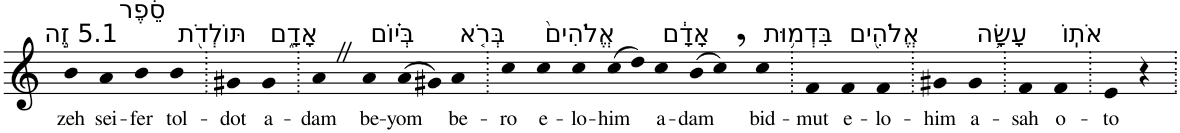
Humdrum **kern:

**kern	**text
*part1	*part1
*staff1	*staff1
*I"Piano	*
*I'Pno	*
*clefG2	*
*k[]	*
=1	=1
!LO:TX:a:t=5.1 זֶ֣ה	!
!	!LO:LY:b
4b	zeh
!LO:TX:a:t=סֵ֔פֶר	!
!	!LO:LY:b
4a	sei-
!	!LO:LY:b
4b	-fer
!LO:TX:a:t=תּוֹלְדֹ֖ת	!
!	!LO:LY:b
4b	tol-
=2.	=2.
!	!LO:LY:b
4g#X	-dot
!LO:TX:a:t=אָדָ֑ם	!
!	!LO:LY:b
4g#	a-
=3.	=3.
!	!LO:LY:b
4aZ	-dam
!LO:TX:a:t=בְּי֗וֹם	!
!	!LO:LY:b
4a	be-
!	!LO:LY:b
(>8a	-yom
8g#X)	.
!LO:TX:a:t=בְּרֹ֤א	!
!	!LO:LY:b
4a	be-
=4.	=4.
!	!LO:LY:b
4cc	-ro
!LO:TX:a:t=אֱלֹהִים֙	!
!	!LO:LY:b
4cc	e-
!	!LO:LY:b
4cc	-lo-
!	!LO:LY:b
(>8cc	-him
8dd)	.
!LO:TX:a:t=אָדָ֔ם	!
!	!LO:LY:b
4cc	a-
!	!LO:LY:b
(>8b	-dam
8cc,)	.
!LO:TX:a:t=בִּדְמ֥וּת	!
!	!LO:LY:b
4cc	bid-
=5.	=5.
!	!LO:LY:b
4f	-mut
!LO:TX:a:t=אֱלֹהִ֖ים	!
!	!LO:LY:b
4f	e-
!	!LO:LY:b
4f	-lo-
=6.	=6.
!	!LO:LY:b
4g#X	-him
!LO:TX:a:t=עָשָׂ֥ה	!
!	!LO:LY:b
4g#	a-
=7.	=7.
!	!LO:LY:b
4f	-sah
!LO:TX:a:t=אֹתֽוֹ	!
!	!LO:LY:b
4f	o-
=8.	=8.
!	!LO:LY:b
4e	-to
4r	.
=.	=.
*-	*-
